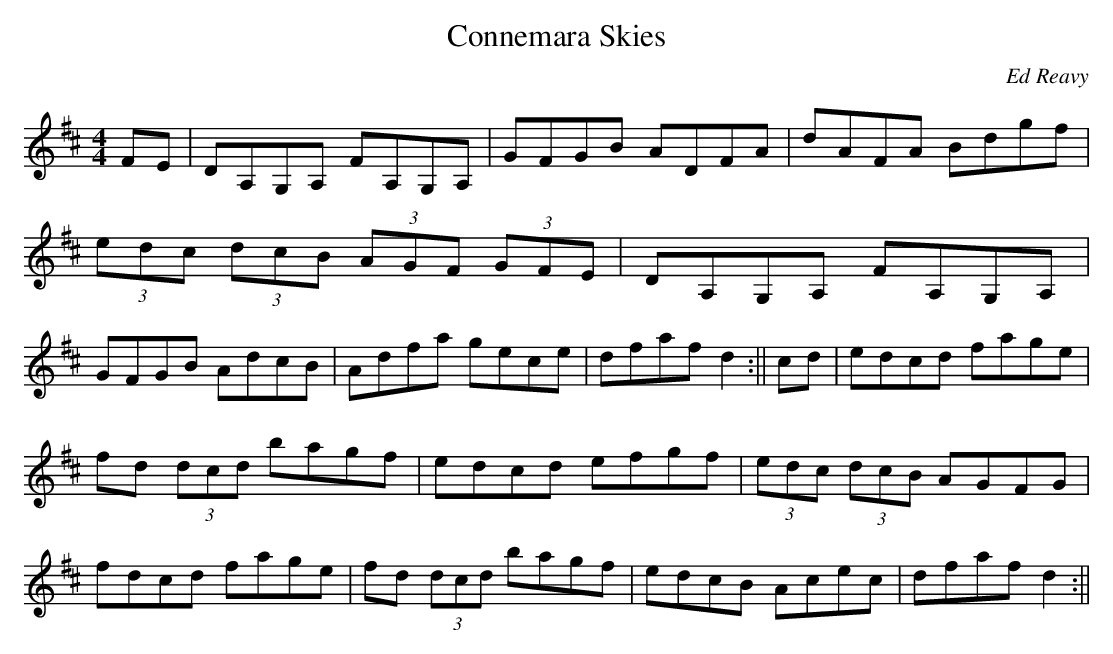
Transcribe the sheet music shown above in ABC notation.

X:1
T:Connemara Skies
C:Ed Reavy
M:4/4
L:1/8
K:D
FE|DA,G,A, FA,G,A,|GFGB ADFA|dAFA Bdgf|
(3edc (3dcB (3AGF (3GFE|DA,G,A, FA,G,A,|
GFGB AdcB|Adfa gece|dfaf d2:||cd|edcd fage|
fd (3dcd bagf|edcd efgf|(3edc (3dcB AGFG|
fdcd fage|fd (3dcd bagf|edcB Acec|dfaf d2:||
